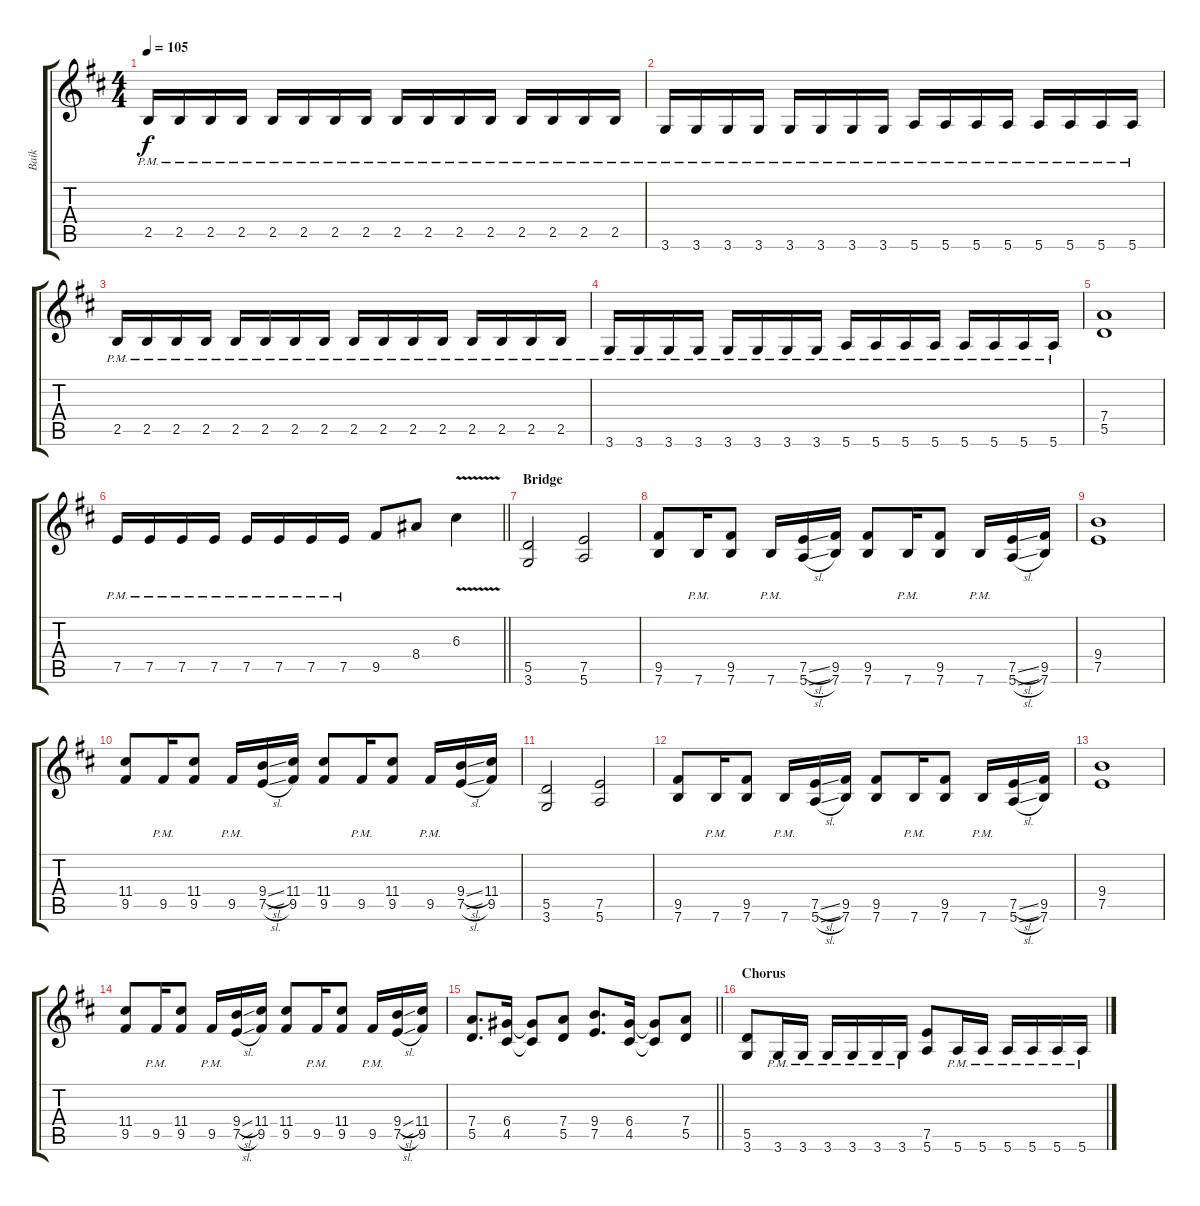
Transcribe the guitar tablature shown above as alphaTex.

\track ("Baik" "Baik") {instrument distortionguitar}
\staff {score tabs}
\tuning (E4 B3 G3 D3 A2 E2) {hide}
\ts (4 4)
\tempo 105
\clef g2
\ks bminor
2.5{pm}.16{dy f} 2.5{pm}.16 2.5{pm}.16 2.5{pm}.16 2.5{pm}.16 2.5{pm}.16 2.5{pm}.16 2.5{pm}.16 2.5{pm}.16 2.5{pm}.16 2.5{pm}.16 2.5{pm}.16 2.5{pm}.16 2.5{pm}.16 2.5{pm}.16 2.5{pm}.16 |
3.6{pm}.16 3.6{pm}.16 3.6{pm}.16 3.6{pm}.16 3.6{pm}.16 3.6{pm}.16 3.6{pm}.16 3.6{pm}.16 5.6{pm}.16 5.6{pm}.16 5.6{pm}.16 5.6{pm}.16 5.6{pm}.16 5.6{pm}.16 5.6{pm}.16 5.6{pm}.16 |
2.5{pm}.16 2.5{pm}.16 2.5{pm}.16 2.5{pm}.16 2.5{pm}.16 2.5{pm}.16 2.5{pm}.16 2.5{pm}.16 2.5{pm}.16 2.5{pm}.16 2.5{pm}.16 2.5{pm}.16 2.5{pm}.16 2.5{pm}.16 2.5{pm}.16 2.5{pm}.16 |
3.6{pm}.16 3.6{pm}.16 3.6{pm}.16 3.6{pm}.16 3.6{pm}.16 3.6{pm}.16 3.6{pm}.16 3.6{pm}.16 5.6{pm}.16 5.6{pm}.16 5.6{pm}.16 5.6{pm}.16 5.6{pm}.16 5.6{pm}.16 5.6{pm}.16 5.6{pm}.16 |
(7.4 5.5).1 |
\barLineRight lightlight
7.5{pm}.16 7.5{pm}.16 7.5{pm}.16 7.5{pm}.16 7.5{pm}.16 7.5{pm}.16 7.5{pm}.16 7.5{pm}.16 9.5.8 8.4.8 6.3{v}.4 |
\section ("" "Bridge")
(5.5 3.6).2 (7.5 5.6).2 |
(9.5 7.6).8 7.6{pm}.16 (9.5 7.6).8 7.6{pm}.16 (7.5{sl} 5.6{sl}).16 (9.5 7.6).16 (9.5 7.6).8 7.6{pm}.16 (9.5 7.6).8 7.6{pm}.16 (7.5{sl} 5.6{sl}).16 (9.5 7.6).16 |
(9.4 7.5).1 |
(11.4 9.5).8 9.5{pm}.16 (11.4 9.5).8 9.5{pm}.16 (9.4{sl} 7.5{sl}).16 (11.4 9.5).16 (11.4 9.5).8 9.5{pm}.16 (11.4 9.5).8 9.5{pm}.16 (9.4{sl} 7.5{sl}).16 (11.4 9.5).16 |
(5.5 3.6).2 (7.5 5.6).2 |
(9.5 7.6).8 7.6{pm}.16 (9.5 7.6).8 7.6{pm}.16 (7.5{sl} 5.6{sl}).16 (9.5 7.6).16 (9.5 7.6).8 7.6{pm}.16 (9.5 7.6).8 7.6{pm}.16 (7.5{sl} 5.6{sl}).16 (9.5 7.6).16 |
(9.4 7.5).1 |
(11.4 9.5).8 9.5{pm}.16 (11.4 9.5).8 9.5{pm}.16 (9.4{sl} 7.5{sl}).16 (11.4 9.5).16 (11.4 9.5).8 9.5{pm}.16 (11.4 9.5).8 9.5{pm}.16 (9.4{sl} 7.5{sl}).16 (11.4 9.5).16 |
\barLineRight lightlight
(7.4 5.5).8{d} (6.4 4.5).16 (6.4{t} 4.5{t}).8 (7.4 5.5).8 (9.4 7.5).8{d} (6.4 4.5).16 (6.4{t} 4.5{t}).8 (7.4 5.5).8 |
\section ("" "Chorus")
(5.5 3.6).8 3.6{pm}.16 3.6{pm}.16 3.6{pm}.16 3.6{pm}.16 3.6{pm}.16 3.6{pm}.16 (7.5 5.6).8 5.6{pm}.16 5.6{pm}.16 5.6{pm}.16 5.6{pm}.16 5.6{pm}.16 5.6{pm}.16
